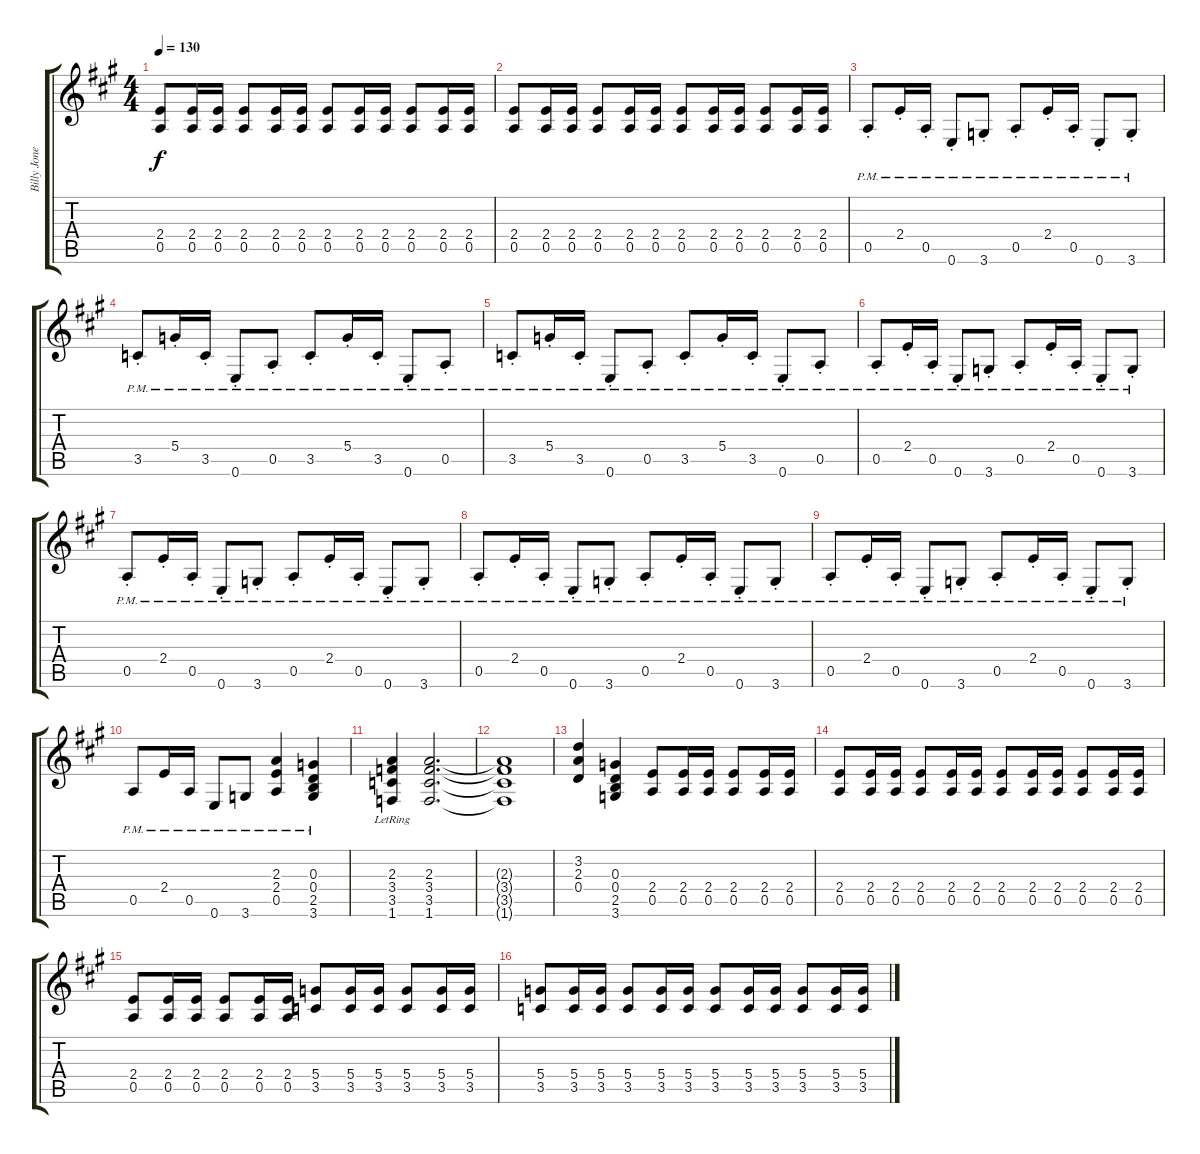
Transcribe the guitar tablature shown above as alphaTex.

\track ("Billy Jones Guitar" "Billy Jone") {instrument electricguitarclean}
\staff {score tabs}
\tuning (E4 B3 G3 D3 A2 E2) {hide}
\ts (4 4)
\tempo 130
\clef g2
\ks f#minor
(2.4 0.5).8{dy f volume 10 instrument overdrivenguitar} (2.4 0.5).16 (2.4 0.5).16 (2.4 0.5).8 (2.4 0.5).16 (2.4 0.5).16 (2.4 0.5).8 (2.4 0.5).16 (2.4 0.5).16 (2.4 0.5).8 (2.4 0.5).16 (2.4 0.5).16 |
(2.4 0.5).8 (2.4 0.5).16 (2.4 0.5).16 (2.4 0.5).8 (2.4 0.5).16 (2.4 0.5).16 (2.4 0.5).8 (2.4 0.5).16 (2.4 0.5).16 (2.4 0.5).8 (2.4 0.5).16 (2.4 0.5).16 |
0.5{pm st}.8{volume 14 balance 0 instrument electricguitarclean} 2.4{pm st}.16 0.5{pm st}.16 0.6{pm st}.8 3.6{pm st}.8 0.5{pm st}.8 2.4{pm st}.16 0.5{pm st}.16 0.6{pm st}.8 3.6{pm st}.8 |
3.5{pm st}.8{instrument electricguitarmuted} 5.4{pm st}.16 3.5{pm st}.16 0.6{pm st}.8 0.5{pm st}.8 3.5{pm st}.8 5.4{pm st}.16 3.5{pm st}.16 0.6{pm st}.8 0.5{pm st}.8 |
3.5{pm st}.8 5.4{pm st}.16 3.5{pm st}.16 0.6{pm st}.8 0.5{pm st}.8 3.5{pm st}.8 5.4{pm st}.16 3.5{pm st}.16 0.6{pm st}.8 0.5{pm st}.8 |
0.5{pm st}.8 2.4{pm st}.16 0.5{pm st}.16 0.6{pm st}.8 3.6{pm st}.8 0.5{pm st}.8 2.4{pm st}.16 0.5{pm st}.16 0.6{pm st}.8 3.6{pm st}.8 |
0.5{pm st}.8 2.4{pm st}.16 0.5{pm st}.16 0.6{pm st}.8 3.6{pm st}.8 0.5{pm st}.8 2.4{pm st}.16 0.5{pm st}.16 0.6{pm st}.8 3.6{pm st}.8 |
0.5{pm st}.8 2.4{pm st}.16 0.5{pm st}.16 0.6{pm st}.8 3.6{pm st}.8 0.5{pm st}.8 2.4{pm st}.16 0.5{pm st}.16 0.6{pm st}.8 3.6{pm st}.8 |
0.5{pm st}.8 2.4{pm st}.16 0.5{pm st}.16 0.6{pm st}.8 3.6{pm st}.8 0.5{pm st}.8 2.4{pm st}.16 0.5{pm st}.16 0.6{pm st}.8 3.6{pm st}.8 |
0.5{pm}.8 2.4{pm}.16 0.5{pm}.16 0.6{pm}.8 3.6{pm}.8 (2.3 2.4 0.5{pm}).4{instrument overdrivenguitar} (0.3 0.4 2.5 3.6{pm}).4 |
(2.3 3.4 3.5 1.6{lr}).4{volume 11} (2.3 3.4 3.5 1.6).2{d} |
(2.3{t} 3.4{t} 3.5{t} 1.6{t}).1 |
(3.2 2.3 0.4).4 (0.3 0.4 2.5 3.6).4 (2.4 0.5).8{volume 14 balance 8 instrument electricguitarclean} (2.4 0.5).16 (2.4 0.5).16 (2.4 0.5).8 (2.4 0.5).16 (2.4 0.5).16 |
(2.4 0.5).8 (2.4 0.5).16 (2.4 0.5).16 (2.4 0.5).8 (2.4 0.5).16 (2.4 0.5).16 (2.4 0.5).8 (2.4 0.5).16 (2.4 0.5).16 (2.4 0.5).8 (2.4 0.5).16 (2.4 0.5).16 |
(2.4 0.5).8{volume 12} (2.4 0.5).16 (2.4 0.5).16 (2.4 0.5).8 (2.4 0.5).16 (2.4 0.5).16 (5.4 3.5).8 (5.4 3.5).16 (5.4 3.5).16 (5.4 3.5).8 (5.4 3.5).16 (5.4 3.5).16 |
(5.4 3.5).8 (5.4 3.5).16 (5.4 3.5).16 (5.4 3.5).8 (5.4 3.5).16 (5.4 3.5).16 (5.4 3.5).8 (5.4 3.5).16 (5.4 3.5).16 (5.4 3.5).8 (5.4 3.5).16 (5.4 3.5).16
